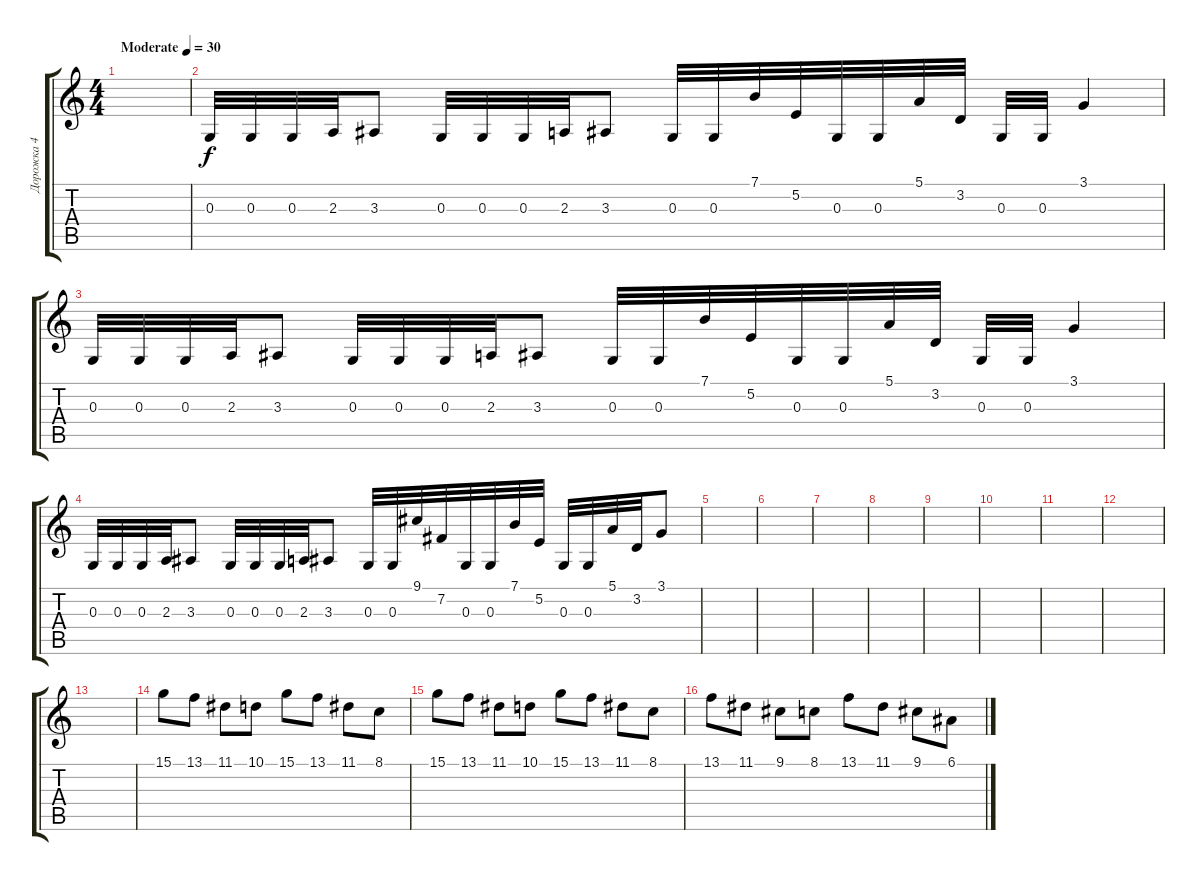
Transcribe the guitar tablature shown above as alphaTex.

\track ("Дорожка 4" "Дорожка 4") {instrument brightacousticpiano}
\staff {score tabs}
\tuning (E4 B3 G3 D3 A2 E2) {hide}
\ts (4 4)
\tempo (30 "Moderate")
\clef g2
\ks c
|
0.3.32 0.3.32 0.3.32 2.3.32 3.3.8 0.3.32 0.3.32 0.3.32 2.3.32 3.3.8 0.3.32 0.3.32 7.1.32 5.2.32 0.3.32 0.3.32 5.1.32 3.2.32 0.3.32 0.3.32 3.1.4 |
0.3.32 0.3.32 0.3.32 2.3.32 3.3.8 0.3.32 0.3.32 0.3.32 2.3.32 3.3.8 0.3.32 0.3.32 7.1.32 5.2.32 0.3.32 0.3.32 5.1.32 3.2.32 0.3.32 0.3.32 3.1.4 |
0.3.32 0.3.32 0.3.32 2.3.32 3.3.8 0.3.32 0.3.32 0.3.32 2.3.32 3.3.8 0.3.32 0.3.32 9.1.32 7.2.32 0.3.32 0.3.32 7.1.32 5.2.32 0.3.32 0.3.32 5.1.32 3.2.32 3.1.8 |
|
|
|
|
|
|
|
|
|
15.1.8 13.1.8 11.1.8 10.1.8 15.1.8 13.1.8 11.1.8 8.1.8 |
15.1.8 13.1.8 11.1.8 10.1.8 15.1.8 13.1.8 11.1.8 8.1.8 |
13.1.8 11.1.8 9.1.8 8.1.8 13.1.8 11.1.8 9.1.8 6.1.8
